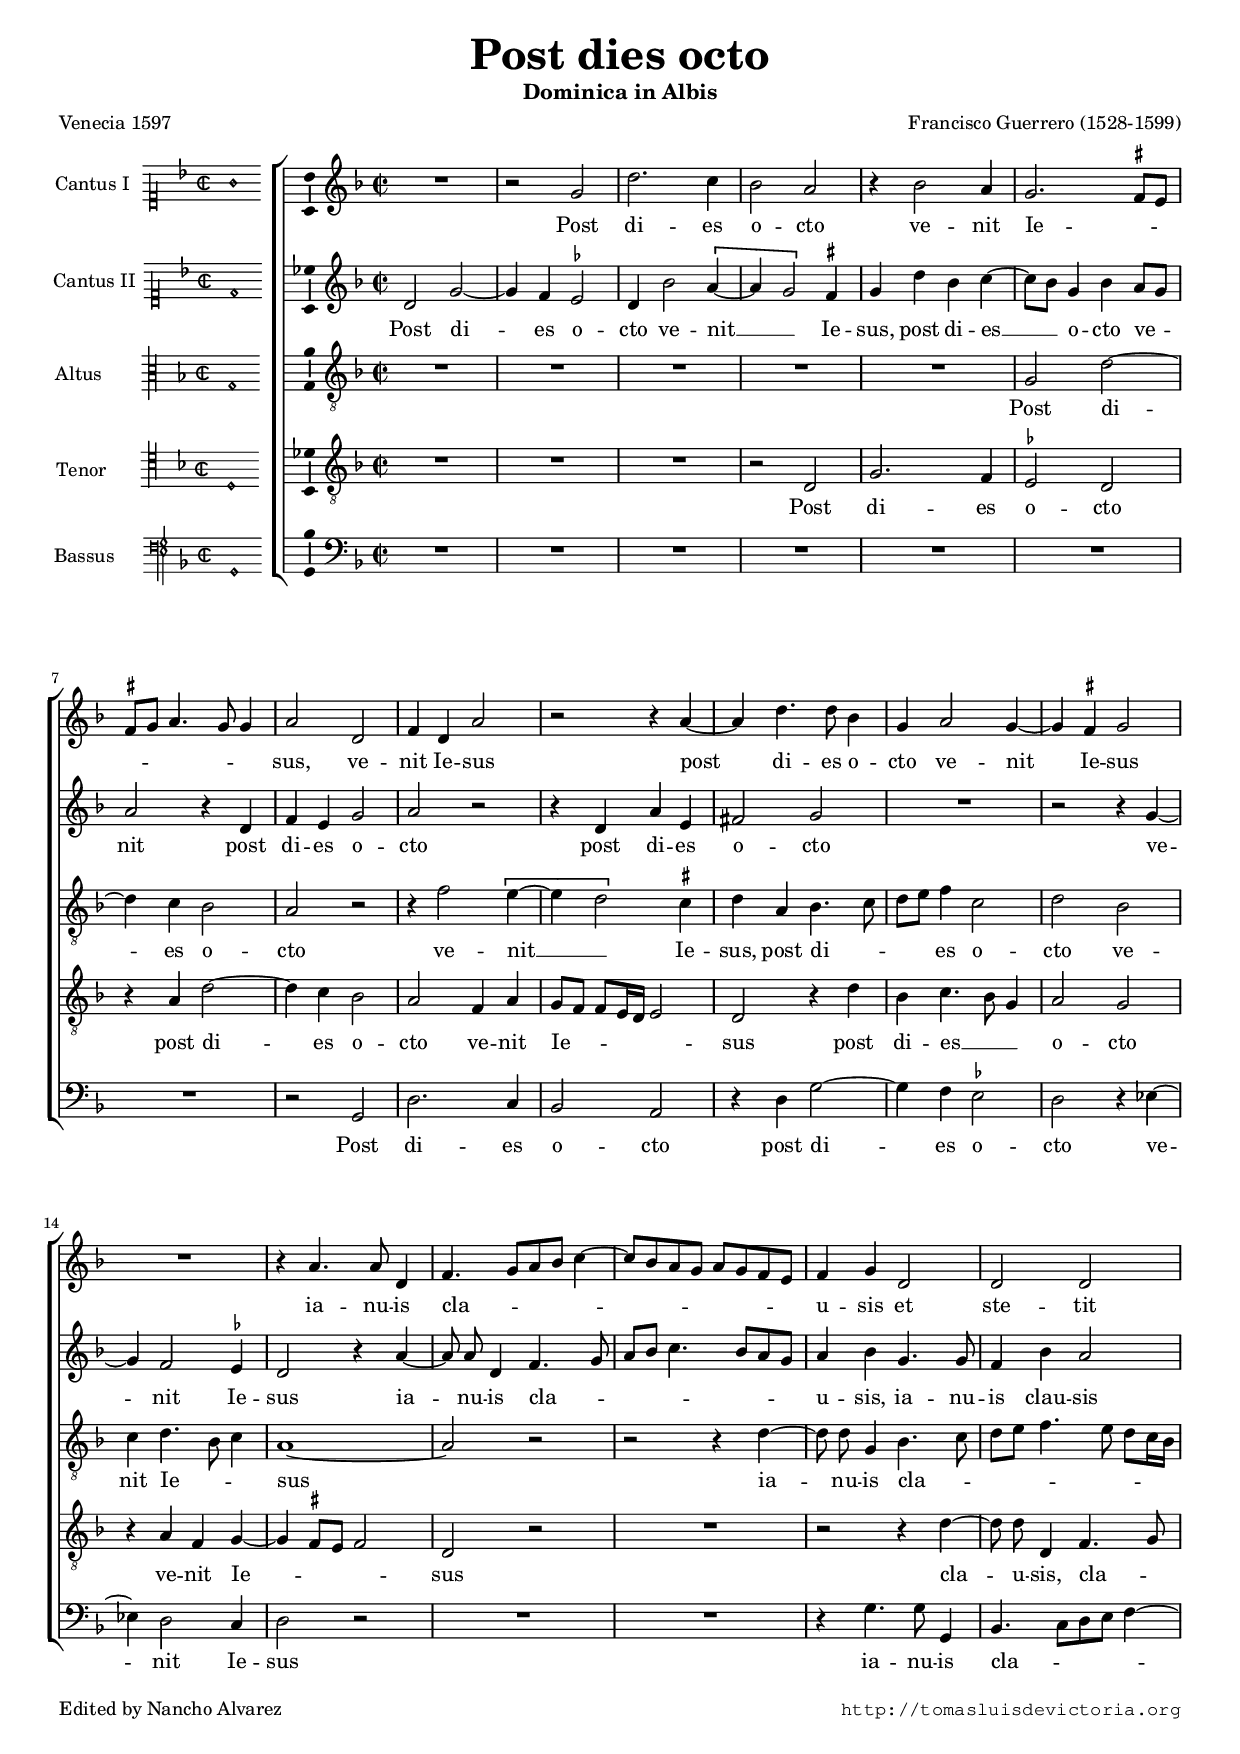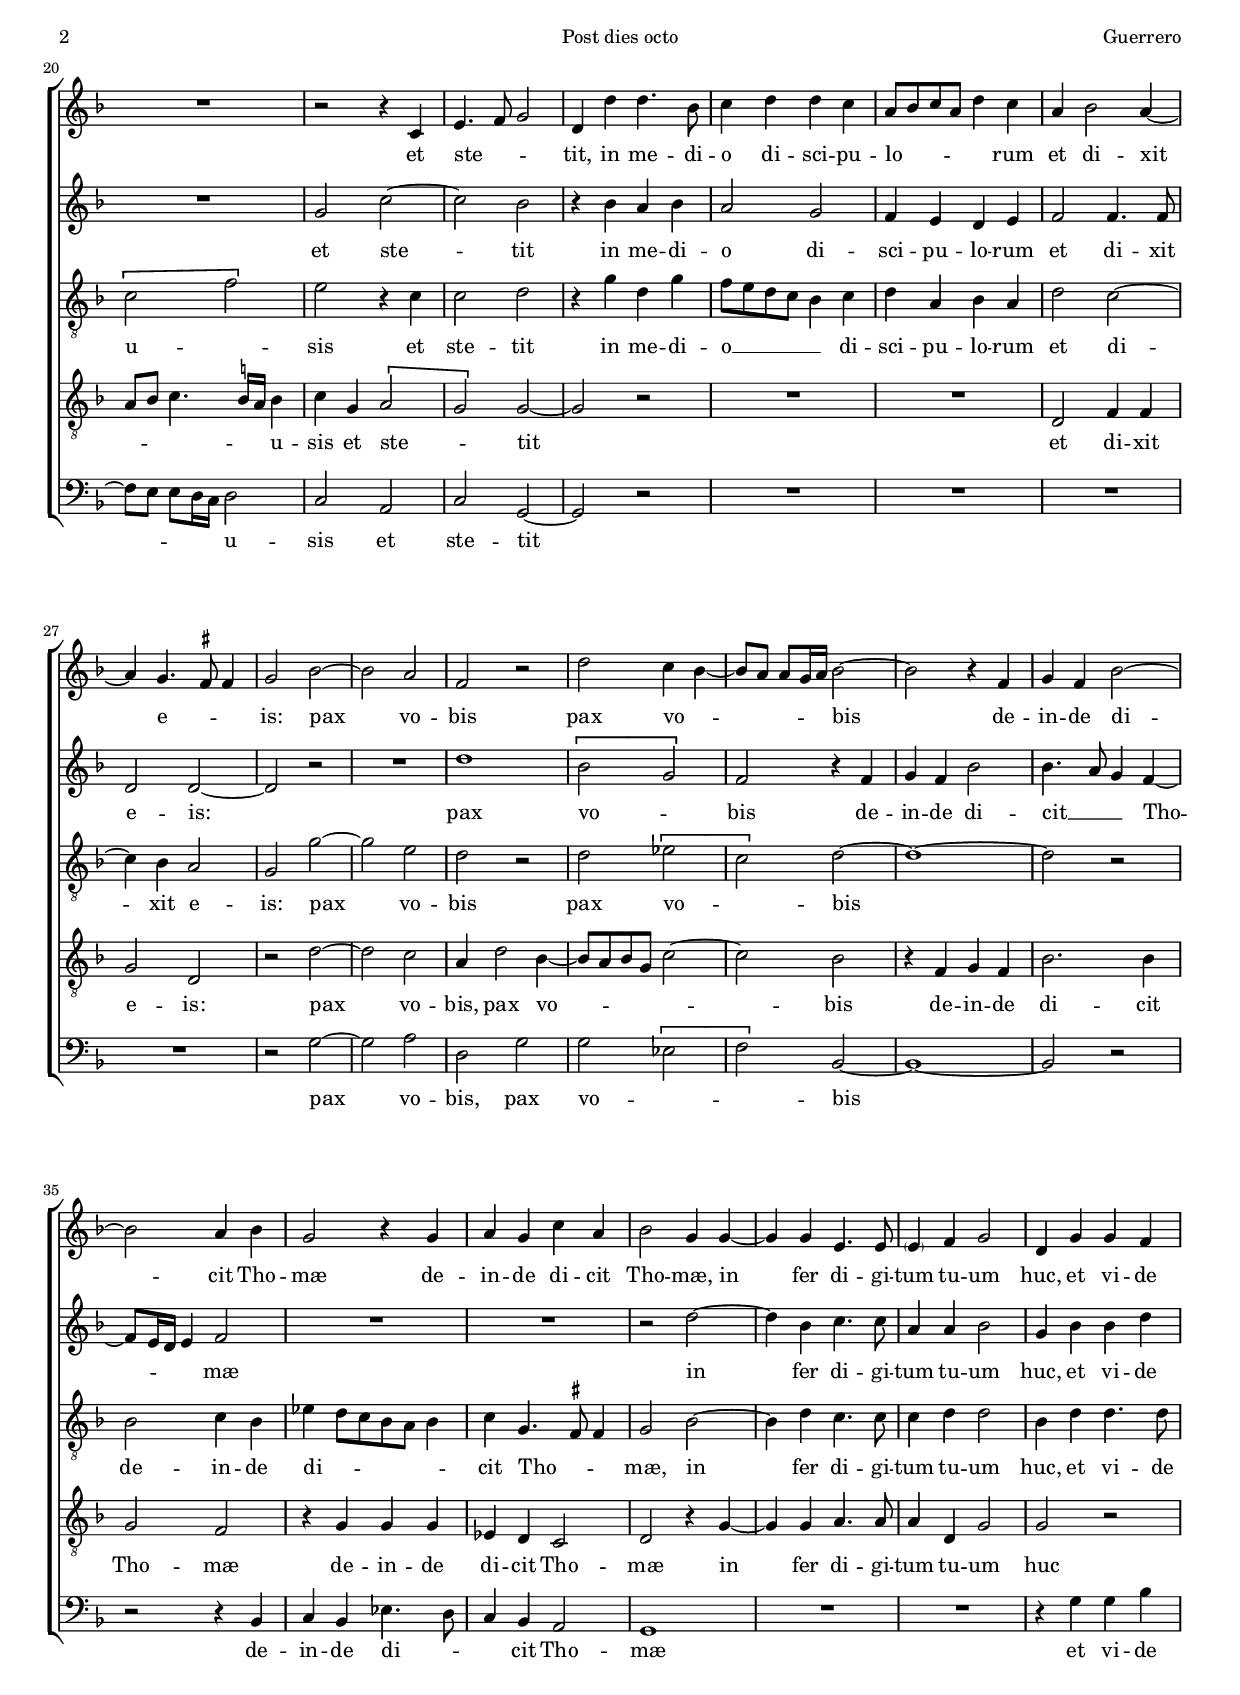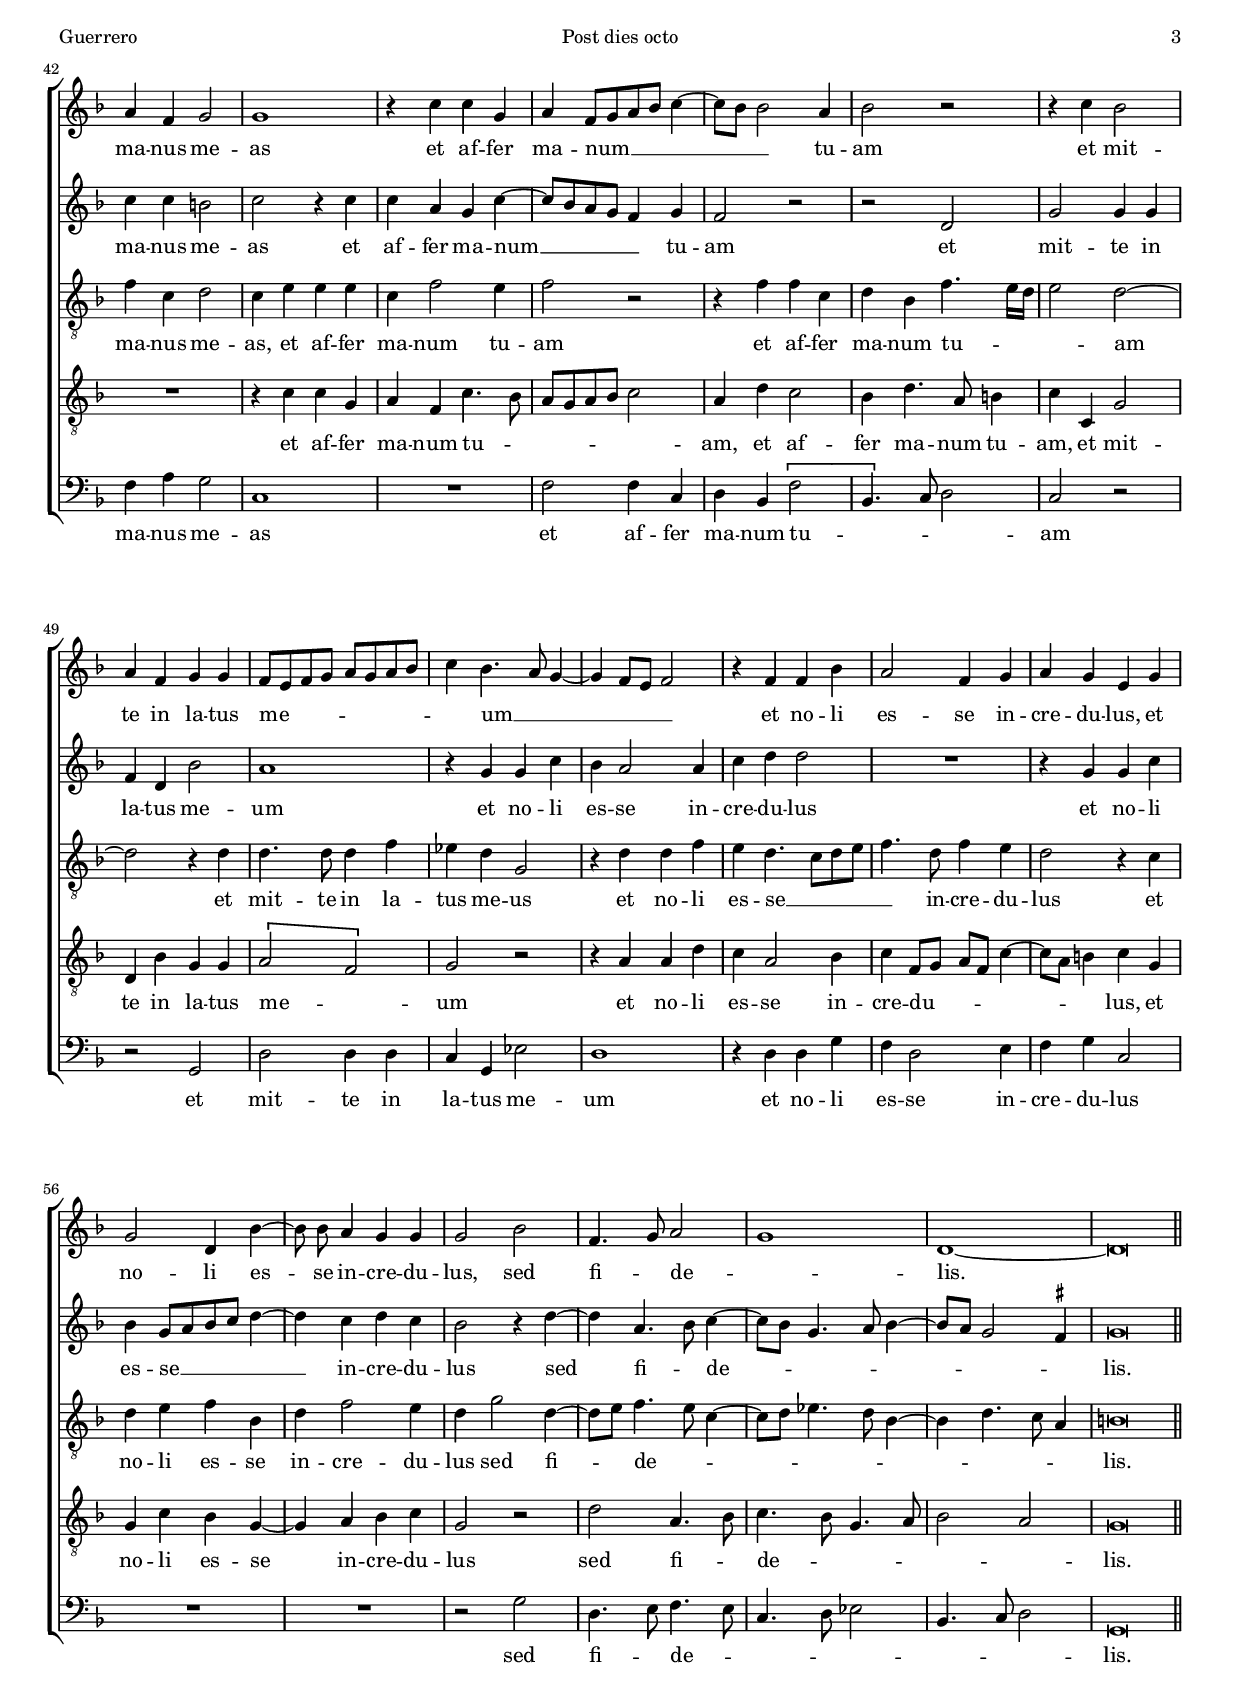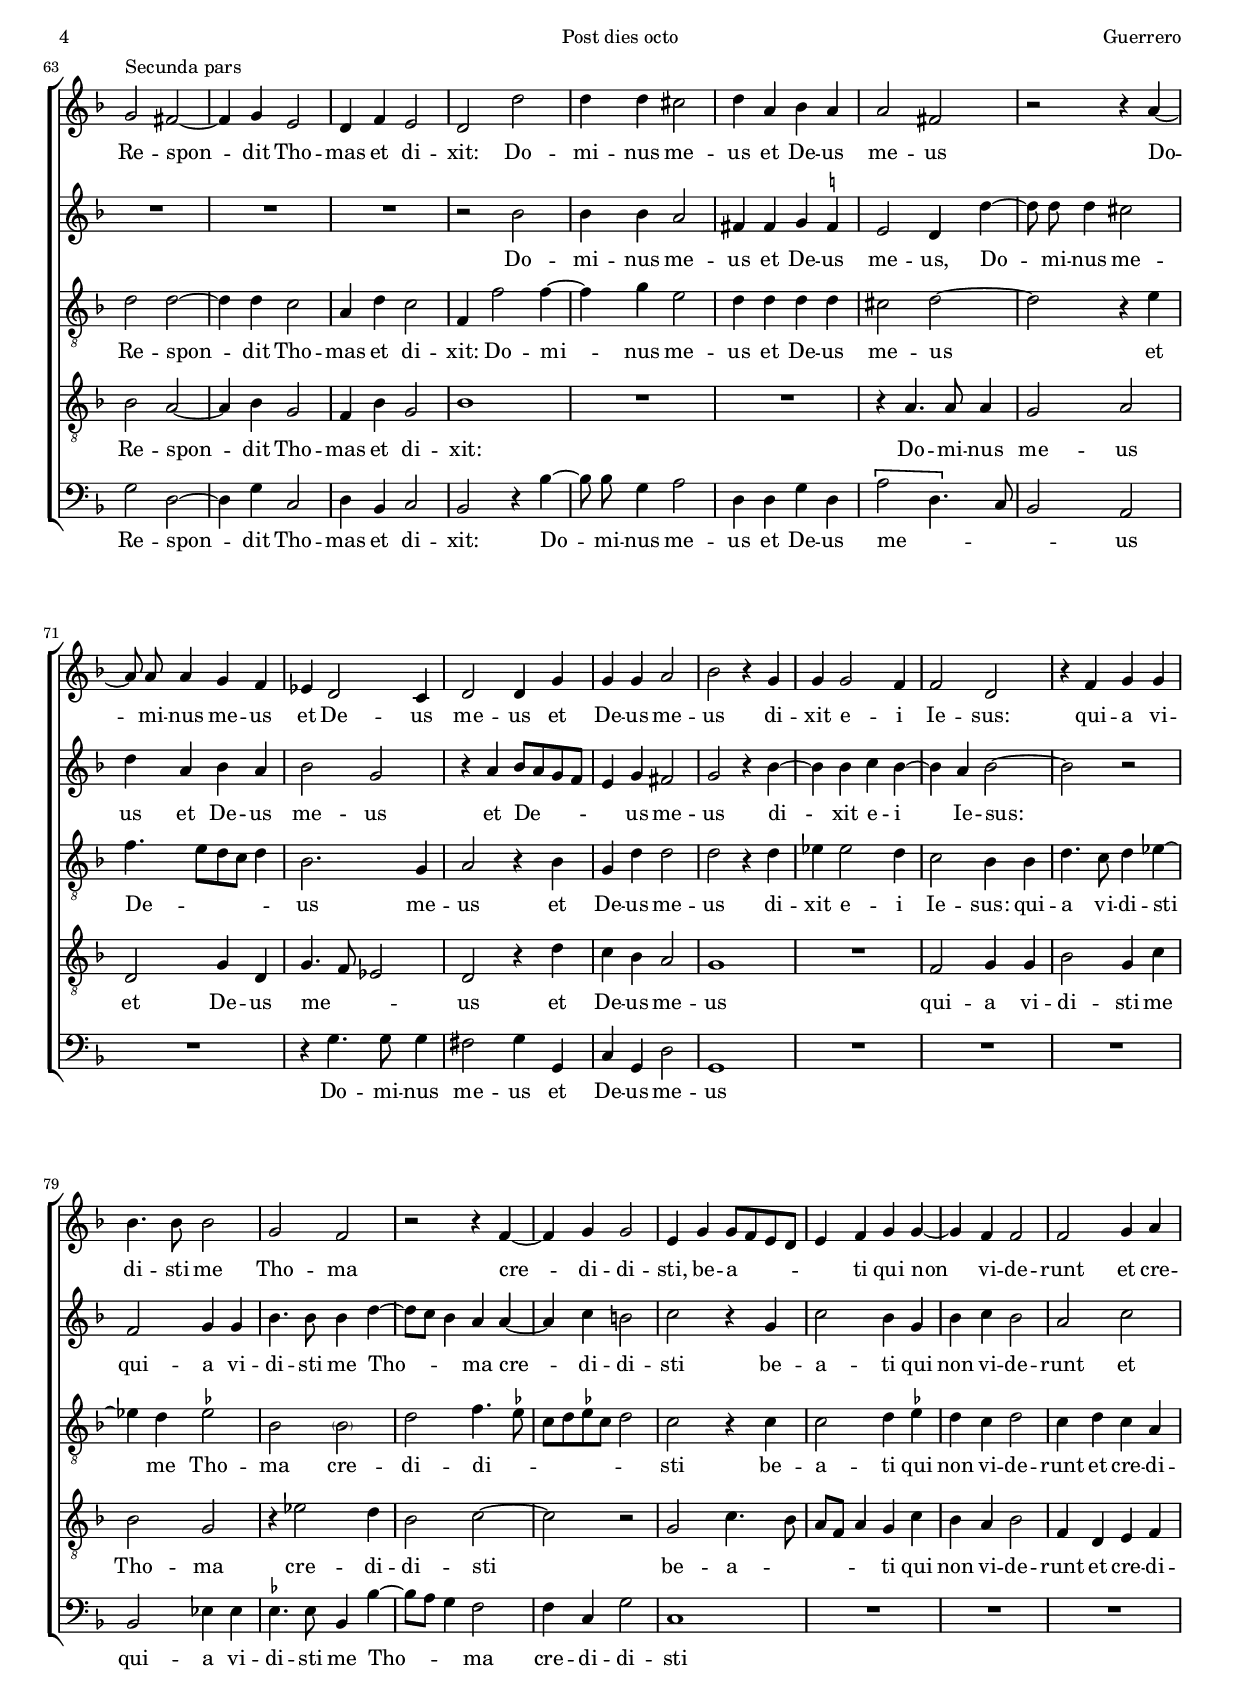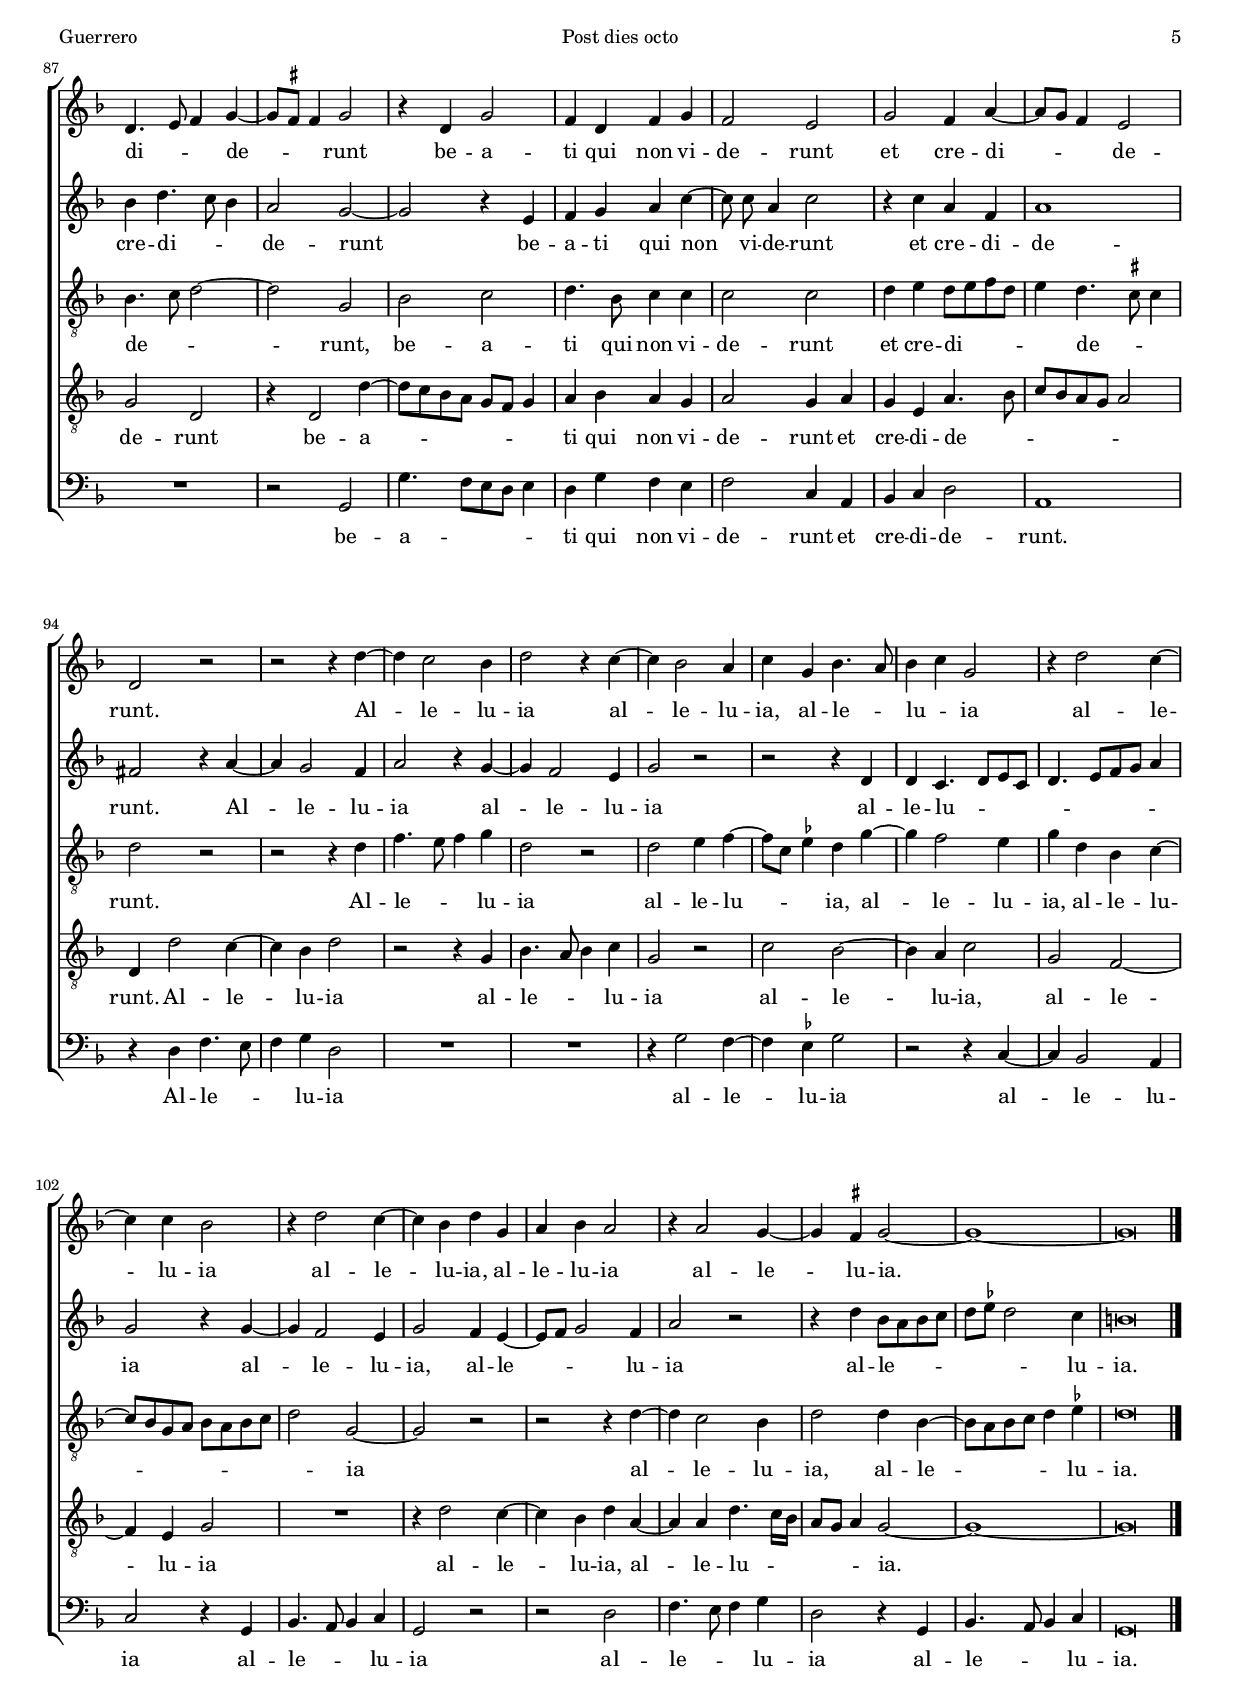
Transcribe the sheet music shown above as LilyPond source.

\version "2.18.0"

#(set-default-paper-size "a4")
#(set-global-staff-size 16.4)
#(ly:set-option 'point-and-click #f)
%mobile -s14.5 -i3.2

italicas=\override LyricText.font-shape = #'italic
rectas=\override LyricText.font-shape = #'upright
ss=\once \set suggestAccidentals = ##t
incipitwidth = 20

htitle="Post dies octo"
hcomposer="Guerrero"

\header {
	title=\markup{\fontsize #3 "Post dies octo"}
	subtitle="Dominica in Albis"
	%subsubtitle=\markup{\null \vspace #1 }
	composer="Francisco Guerrero (1528-1599)"
        pdfauthor=\composer
	%opus="(-)"
	poet=\markup{"Venecia 1597"}
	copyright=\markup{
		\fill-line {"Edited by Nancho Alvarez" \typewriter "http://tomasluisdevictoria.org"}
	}
%	tagline=""
}

global={\key f \major \time 2/2
        \skip 1*62 \bar "||" \pageBreak
	\skip 1*47 \bar "|." }

cantus=\relative c''{
	R1
	r2 g
	d'2. c4
	bes2 a
	r4 bes2 a4
	g2. \ss fis8 e
	\ss fis g a4. g8 g4
	a2 d,
	f4 d a'2
	r2 r4 a ~
	a d4. d8 bes4
	g4 a2 g4 ~
	g \ss fis g2
	R1
	r4 a4. a8 d,4
	f4. g8[ a bes] c4 ~
	c8 bes a g a g f e
	f4 g d2
	d2 d
	R1
	r2 r4 c
	e4. f8 g2
	d4 d' d4. bes8
	c4 d d c
	a8 bes c a d4 c
	a bes2 a4 ~
	a g4. \ss fis8 fis4
	g2 bes ~
	bes a
	f r
	d'2 c4 bes ~
	bes8[ a] a[ g16 a] bes2 ~
	bes r4 f
	g f bes2 ~
	bes a4 bes
	g2 r4 g
	a g c a
	bes2 g4 g ~
	g g e4. e8
	\parenthesize e4 f g2 %? d
	d4 g g f
	a f g2
	g1
	r4 c c g
	a f8[ g a bes] c4 ~
	c8 bes bes2 a4
	bes2 r
	r4 c bes2
	a4 f g g
	f8 e f g a g a bes
	c4 bes4. a8 g4 ~
	g f8 e f2
	r4 f f bes
	a2 f4 g 
	a g e g
	g2 d4 bes' ~
	bes8 \noBeam bes a4 g g
	g2 bes
	f4. g8 a2
	g1
	d1 ~
	d\breve*1/2
	\once \override TextScript.padding = #1.5
	s4*0^\markup{"Secunda pars"}
	g2 fis ~
	fis4 g e2
	d4 f e2
	d2 d'
	d4 d cis2
	d4 a bes a
	a2 fis
	r2 r4 a ~
	a8 \noBeam a a4 g f
	ees d2 c4
	d2 d4 g
	g g a2
	bes2 r4 g
	g g2 f4
	f2 d
	r4 f g g 
	bes4. bes8 bes2
	g f
	r2 r4 f ~
	f g g2
	e4 g g8 f e d
	e4 f g g ~
	g f f2
	f g4 a
	d,4. e8 f4 g ~
	g8 \ss fis8 fis4 g2
	r4 d g2
	f4 d f g
	f2 e
	g2 f4 a ~
	a8 g f4 e2
	d r
	r r4 d' ~
	d c2 bes4
	d2 r4 c ~
	c bes2 a4
	c g bes4. a8
	bes4 c g2
	r4 d'2 c4 ~
	c c bes2
	r4 d2 c4 ~
	c bes d g,
	a bes a2
	r4 a2 g4 ~
	g \ss fis g2 ~
	g1 ~
	g\breve*1/2
}

cantusdos=\relative c'{
	d2 g ~
	g4 f \ss ees2
	d4 bes'2 \[a4 ~
	a g2\] \ss fis4
	g4 d' bes c ~
	c8 bes g4 bes a8 g
	a2 r4 d,
	f e g2
	a r
	r4 d, a' e
	fis2 g
	R1
	r2 r4 g ~
	g f2 \ss ees4
	d2 r4 a' ~
	a8 \noBeam a d,4 f4. g8
	a bes c4. bes8 a g
	a4 bes g4. g8
	f4 bes a2
	R1
	g2 c ~
	c bes
	r4 bes a bes
	a2 g
	f4 e d e
	f2 f4. f8
	d2 d ~
	d r
	R1
	d'1
	\[bes2 g\]
	f r4 f
	g f bes2
	bes4. a8 g4 f ~
	f8 e16 d e4 f2
	R1*2
	r2 d' ~
	d4 bes c4. c8
	a4 a bes2
	g4 bes bes d
	c c b2
	c r4 c
	c a g c ~
	c8 bes a g f4 g
	f2 r
	r d
	g g4 g
	f d bes'2
	a1
	r4 g g c
	bes4 a2 a4
	c d d2
	R1
	r4 g, g c 
	bes g8[ a bes c] d4 ~
	d4 c d c
	bes2 r4 d ~
	d a4. bes8 c4 ~
	c8 bes g4. a8 bes4 ~
	bes8 a g2 \ss fis4
	g\breve*1/2
	R1*3
	r2 bes
	bes4 bes a2
	fis4 fis g \ss f
	e2 d4 d' ~
	d8 \noBeam d d4 cis2
	d4 a bes a
	bes2 g
	r4 a bes8 a g f
	e4 g fis2
	g2 r4 bes ~
	bes bes c bes ~
	bes a bes2 ~
	bes r
	f2 g4 g
	bes4. bes8 bes4 d ~
	d8 c bes4 a a ~
	a c b2
	c r4 g
	c2 bes4 g
	bes c bes2
	a c
	bes4 d4. c8 bes4
	a2 g ~
	g r4 e
	f g a c ~
	c8 \noBeam c a4 c2
	r4 c a f
	a1
	fis2 r4 a ~
	a g2 f4
	a2 r4 g ~
	g f2 e4
	g2 r
	r r4 d
	d c4. d8 e c
	d4. e8[ f g] a4
	g2 r4 g ~
	g f2 e4
	g2 f4 e ~
	e8 f g2 f4
	a2 r
	r4 d bes8 a bes c
	d \ss ees d2 c4
	b\breve*1/2
}

altus=\relative c'{
	R1*5
	g2 d' ~
	d4 c bes2
	a r
	r4 f'2 \[e4 ~
	e d2\] \ss cis4
	d4 a bes4. c8
	d e f4 c2
	d2 bes
	c4 d4. bes8 c4
	a1 ~
	a2 r
	r2 r4 d ~
	d8 \noBeam d g,4 bes4. c8
	d e f4. e8 d[ c16 bes] 
	\[c2 f\]
	e2 r4 c
	c2 d
	r4 g d g
	f8 e d c bes4 c
	d a bes a
	d2 c ~
	c4 bes a2
	g g' ~
	g e
	d r
	d \[ees
	c\] d ~
	d1 ~
	d2 r
	bes2 c4 bes
	ees4 d8[ c bes a] bes4
	c g4. \ss fis8 fis4
	g2 bes2 ~
	bes4 d c4. c8
	c4 d d2
	bes4 d d4. d8
	f4 c d2
	c4 e e e 
	c4 f2 e4
	f2 r
	r4 f f c
	d bes f'4. e16 d
	e2 d ~
	d r4 d 
	d4. d8 d4 f
	ees4 d g,2
	r4 d' d f
	e d4. c8 d e
	f4. d8 f4 e 
	d2 r4 c
	d e f bes,
	d4 f2 e4
	d g2 d4 ~
	d8 e f4. e8 c4 ~
	c8 d ees4. d8 bes4 ~
	bes d4. c8 a4
	b\breve*1/2
	d2 d ~
	d4 d c2
	a4 d c2
	f,4 f'2 f4 ~
	f g e2
	d4 d d d
	cis2 d ~
	d r4 e
	f4. e8[ d c] d4
	bes2. g4
	a2 r4 bes
	g d' d2
	d2 r4 d
	ees4 ees2 d4
	c2 bes4 bes
	d4. c8 d4 ees ~
	ees d \ss ees2
	bes2 \parenthesize bes %? c
	d f4. \ss ees8 
	c8 d \ss ees c d2
	c r4 c
	c2 d4 \ss ees
	d c d2
	c4 d c a
	bes4. c8 d2 ~
	d g,
	bes c
	d4. bes8 c4 c
	c2 c
	d4 e d8 e f d
	e4 d4. \ss cis8 cis4
	d2 r
	r2 r4 d
	f4. e8 f4 g
	d2 r
	d2 e4 f ~
	f8 c \ss ees4 d4 g ~
	g f2 e4
	g d bes c ~
	c8 bes g a bes a bes c
	d2 g, ~
	g r
	r2 r4 d' ~
	d4 c2 bes4
	d2 d4 bes ~
	bes8 a bes c d4 \ss ees
	d\breve*1/2
}

tenor=\relative c{
	R1*3
	r2 d
	g2. f4
	\ss ees2 d
	r4 a' d2 ~
	d4 c bes2
	a f4 a
	g8[ f] f[ e16 d] e2
	d r4 d'
	bes c4. bes8 g4
	a2 g
	r4 a f g ~
	g \ss fis8 e fis2
	d r
	R1
	r2 r4 d' ~
	d8 \noBeam d d,4 f4. g8
	a bes c4. \ss b16 a b4
	c4 g \[a2
	g\] g ~
	g r
	R1*2
	d2 f4 f
	g2 d
	r2 d' ~
	d c 
	a4 d2 bes4 ~
	bes8 a bes g c2 ~
	c bes
	r4 f g f
	bes2. bes4
	g2 f
	r4 g g g
	ees4 d c2
	d2 r4 g ~
	g g a4. a8
	a4 d, g2
	g r
	R1
	r4 c c g
	a f c'4. bes8
	a8 g a bes c2
	a4 d c2
	bes4 d4. a8 b4
	c4 c, g'2
	d4 bes' g g
	\[a2 f\]
	g2 r
	r4 a a d
	c a2 bes4
	c f,8 g a f c'4 ~
	c8 a b4 c g
	g c bes g ~
	g4 a bes c
	g2 r 
	d'2 a4. bes8
	c4. bes8 g4. a8
	bes2 a 
	g\breve*1/2
	bes2 a ~
	a4 bes g2
	f4 bes g2
	bes1
	R1*2
	r4 a4. a8 a4
	g2 a
	d,2 g4 d
	g4. f8 ees2
	d r4 d'
	c bes a2
	g1
	R1
	f2 g4 g
	bes2 g4 c
	bes2 g
	r4 ees'2 d4
	bes2 c ~
	c r
	g2 c4. bes8
	a f a4 g c
	bes a bes2
	f4 d e f
	g2 d
	r4 d2 d'4 ~
	d8 c bes a g f g4
	a bes a g
	a2 g4 a
	g4 e a4. bes8
	c bes a g a2
	d,4 d'2 c4 ~
	c bes d2
	r2 r4 g, 
	bes4. a8 bes4 c
	g2 r
	c2 bes ~
	bes4 a c2
	g f ~
	f4 e g2
	R1
	r4 d'2 c4 ~
	c bes d a ~
	a a d4. c16 bes
	a8 g a4 g2 ~
	g1 ~
	g\breve*1/2
}

bassus=\relative c{
	R1*7
	r2 g
	d'2. c4
	bes2 a
	r4 d g2 ~
	g4 f \ss ees2
	d r4 ees ~
	ees d2 c4
	d2 r 
	R1*2
	r4 g4. g8 g,4
	bes4. c8[ d e] f4 ~
	f8[ e] e[ d16 c] d2
	c2 a
	c g ~
	g r
	R1*4
	r2 g' ~
	g a
	d, g
	g \[ees
	f\] bes, ~
	bes1 ~
	bes2 r
	r r4 bes
	c bes ees4. d8 
	c4 bes a2
	g1
	R1*2
	r4 g' g bes
	f a g2
	c,1 
	R1
	f2 f4 c
	d bes \[f'2
	bes,4.\] c8 d2
	c r
	r g
	d'2 d4 d
	c4 g ees'2
	d1
	r4 d d g
	f d2 e4
	f g c,2
	R1*2
	r2 g'
	d4. e8 f4. e8
	c4. d8 ees2
	bes4. c8 d2
	g,\breve*1/2
	g'2 d ~
	d4 g c,2
	d4 bes c2
	bes r4 bes' ~
	bes8 \noBeam bes g4 a2
	d,4 d g d
	\[a'2 d,4.\] c8 
	bes2 a
	R1
	r4 g'4. g8 g4
	fis2 g4 g,
	c g d'2
	g,1
	R1*3
	bes2 ees4 ees
	\ss ees4. ees8 bes4 bes' ~
	bes8 a g4 f2
	f4 c g'2
	c,1
	R1*4
	r2 g
	g'4. f8[ e d] e4 
	d g f e
	f2 c4 a
	bes4 c d2
	a1
	r4 d f4. e8
	f4 g d2
	R1*2
	r4 g2 f4 ~
	f \ss ees4 g2
	r2 r4 c, ~
	c bes2 a4
	c2 r4 g
	bes4. a8 bes4 c
	g2 r
	r d'
	f4. e8 f4 g
	d2 r4 g,
	bes4. a8 bes4 c
	g\breve*1/2
}

textocantus=\lyricmode{
Post di -- es o -- cto
ve -- nit Ie -- _ _ _ _ _ _ _ sus,
ve -- nit Ie -- sus
post di -- es o -- cto ve -- nit Ie -- sus
ia -- nu -- is cla -- _ _ _ _ _ _ _ _ _ _ _ u -- sis et ste -- tit
et ste -- _ _ tit,
in me -- di -- o di -- sci -- pu -- lo -- _ _ _ _ rum et di -- xit e -- _ _ is:
pax vo -- bis
pax vo -- _ _ _ _ _ bis
de -- in -- de di -- cit Tho -- mæ
de -- in -- de di -- cit Tho -- mæ,
in fer di -- gi -- tum tu -- um huc,
et vi -- de ma -- nus me -- as
et af -- fer ma -- num __ _ _ _ _ _ _ tu -- am
et mit -- te in la -- tus me -- _ _ _ _ _ _ _ _ um __ _ _ _ _ _ 
et no -- li es -- se in -- cre -- du -- lus,
et no -- li es -- se in -- cre -- du -- lus,
sed fi -- _ de -- _ lis.
Re -- spon -- dit Tho -- mas et di -- xit:
Do -- mi -- nus me -- us
et De -- us me -- us
Do -- mi -- nus me -- us et De -- us me -- us
et De -- us me -- us
di -- xit e -- i Ie -- sus:
qui -- a vi -- di -- sti me Tho -- ma
cre -- di -- di -- sti,
be -- a -- _ _ _ _ ti qui non vi -- de -- runt
et cre -- di -- _ _ de -- _ _ runt
be -- a -- ti qui non vi -- de -- runt
et cre -- di -- _ _ de -- runt.
Al -- le -- lu -- ia
al -- le -- lu -- ia,
al -- le -- _ lu -- _ ia
al -- le -- lu -- ia
al -- le -- lu -- ia,
al -- le -- lu -- ia
al -- le -- lu -- ia.
}

textocantusdos=\lyricmode{
Post di -- es o -- cto ve -- nit __ _ Ie -- sus,
post di -- es __ _ o -- cto ve -- _ nit
post di -- es o -- cto
post di -- es o -- cto
ve -- nit Ie -- sus
ia -- nu -- is cla -- _ _ _ _ _ _ _ u -- sis,
ia -- nu -- is clau -- sis
et ste -- tit
in me -- di -- o di -- sci -- pu -- lo -- rum
et di -- xit e -- is:
pax vo -- _ bis
de -- in -- de di -- cit __ _ _ Tho -- _ _ _ mæ
in fer di -- gi -- tum tu -- um huc,
et vi -- de ma -- nus me -- as
et af -- fer ma -- num __ _ _ _ _ tu -- am
et mit -- te in la -- tus me -- um
et no -- li es -- se in -- cre -- du -- lus
et no -- li es -- se __ _ _ _ _ in -- cre -- du -- lus
sed fi -- _ de -- _ _ _ _ _ _ _ lis.
Do -- mi -- nus me -- us et De -- us me -- us,
Do -- mi -- nus me -- us et De -- us me -- us
et De -- _ _ _ _ us me -- us
di -- xit e -- i Ie -- sus:
qui -- a vi -- di -- sti me Tho -- _ _ ma cre -- di -- di -- sti
be -- a -- ti qui non vi -- de -- runt
et cre -- di -- _ _ de -- runt
be -- a -- ti qui non vi -- de -- runt
et cre -- di -- de -- runt.
Al -- le -- lu -- ia
al -- le -- lu -- ia
al -- le -- lu -- _ _ _ _ _ _ _ _ ia
al -- le -- lu -- ia,
al -- le -- _ _ lu -- ia
al -- le -- _ _ _ _ _ _ lu -- ia.
}

textoaltus=\lyricmode{
Post di -- es o -- cto
ve -- nit __ _ Ie -- sus,
post di -- _ _ _ es o -- cto ve -- nit Ie -- _ _ sus
ia -- nu -- is cla -- _ _ _ _ _ _ _ _ u -- _ sis
et ste -- tit
in me -- di -- o __ _ _ _ _ di -- sci -- pu -- lo -- rum et di -- xit e -- is:
pax vo -- bis
pax vo -- _ bis
de -- in -- de di -- _ _ _ _ _ cit Tho -- _ _ mæ,
in fer di -- gi -- tum tu -- um huc,
et vi -- de ma -- nus me -- as,
et af -- fer ma -- num tu -- am
et af -- fer ma -- num tu -- _ _ _ am
et mit -- te in la -- tus me -- us
et no -- li es -- se __ _ _ _ _ in -- cre -- du -- lus
et no -- li es -- se in -- cre -- du -- lus sed fi -- _ de -- _ _ _ _ _ _ _ _ _ lis.
Re -- spon -- dit Tho -- mas et di -- xit:
Do -- mi -- nus me -- us et De -- us me -- us
et De -- _ _ _ _ us me -- us
et De -- us me -- us
di -- xit e -- i Ie -- sus:
qui -- a vi -- di -- sti me Tho -- ma cre -- di -- di -- _ _ _ _ _ _ sti
be -- a -- ti qui non vi -- de -- runt et cre -- di -- de -- _ _ runt,
be -- a -- ti qui non vi -- de -- runt et cre -- di -- _ _ _ _ de -- _ _ runt.
Al -- le -- _ _ lu -- ia
al -- le -- lu -- _ _ ia,
al -- le -- lu -- ia,
al -- le -- lu -- _ _ _ _ _ _ _ _ ia
al -- le -- lu -- ia,
al -- le -- _ _ _ _ lu -- ia.
}

textotenor=\lyricmode{
Post di -- es o -- cto 
post di -- es o -- cto ve -- nit Ie -- _ _ _ _ _ sus
post di -- es __ _ _ o -- cto
ve -- nit Ie -- _ _ _ sus
cla -- u -- sis,
cla -- _ _ _ _ _ _ u -- sis et ste -- _ tit
et di -- xit e -- is:
pax vo -- bis,
pax vo -- _ _ _ _ bis
de -- in -- de di -- cit Tho -- mæ
de -- in -- de di -- cit Tho -- mæ
in fer di -- gi -- tum tu -- um huc
et af -- fer ma -- num tu -- _ _ _ _ _ _ am,
et af -- fer ma -- num tu -- am,
et mit -- te in la -- tus me -- _ um
et no -- li es -- se in -- cre -- du -- _ _ _ _ _ _ lus,
et no -- li es -- se in -- cre -- du -- lus
sed fi -- _ de -- _ _ _ _ _ lis.
Re -- spon -- dit Tho -- mas et di -- xit:
Do -- mi -- nus me -- us et De -- us me -- _ _ us
et De -- us me -- us
qui -- a vi -- di -- sti me Tho -- ma
cre -- di -- di -- sti
be -- a -- _ _ _ _ ti qui non vi -- de -- runt
et cre -- di -- de -- runt
be -- a -- _ _ _ _ _ _ ti qui non vi -- de -- runt et
cre -- di -- de -- _ _ _ _ _ _ runt.
Al -- le -- lu -- ia
al -- le -- _ _ lu -- ia
al -- le -- lu -- ia,
al -- le -- lu -- ia
al -- le -- lu -- ia,
al -- le -- lu -- _ _ _ _ _ ia.
}

textobassus=\lyricmode{
Post di -- es o -- cto
post di -- es o -- cto
ve -- nit Ie -- sus
ia -- nu -- is cla -- _ _ _ _ _ _ _ _ u -- sis
et ste -- tit
pax vo -- bis,
pax vo -- _ _ bis
de -- in -- de di -- _ _ cit Tho -- mæ
et vi -- de ma -- nus me -- as
et af -- fer ma -- num tu -- _ _ _ am
et mit -- te in la -- tus me -- um
et no -- li es -- se in -- cre -- du -- lus
sed fi -- _ de -- _ _ _ _ _ _ _ lis.
Re -- spon -- dit Tho -- mas et di -- xit:
Do -- mi -- nus me -- us
et De -- us me -- _ _ _ us
Do -- mi -- nus me -- us et De -- us me -- us
qui -- a vi -- di -- sti me Tho -- _ _ ma cre -- di -- di -- sti
be -- a -- _ _ _ _ ti qui non vi -- de -- runt et
cre -- di -- de -- runt.
Al -- le -- _ _ lu -- ia
al -- le -- lu -- ia
al -- le -- lu -- ia
al -- le -- _ _ lu -- ia
al -- le -- _ _ lu -- ia
al -- le -- _ _ lu -- ia.
}

incipitcantus=\markup{
	\score{
		{ 
		\set Staff.instrumentName="Cantus I  "
		\override NoteHead.style = #'neomensural
		\override Rest.style = #'neomensural
		\override Staff.TimeSignature.style = #'neomensural
		\cadenzaOn 
		\clef "petrucci-c1"
		\key f \major
		\time 2/2
		g'1
		} 
	\layout {
		\context {\Voice
			\remove Ligature_bracket_engraver
			\consists Mensural_ligature_engraver
		}
		line-width=\incipitwidth
		indent = 0
	}
	}
}

incipitcantusdos=\markup{
	\score{
		{ 
		\set Staff.instrumentName="Cantus II "
		\override NoteHead.style = #'neomensural
		\override Rest.style = #'neomensural
		\override Staff.TimeSignature.style = #'neomensural
		\cadenzaOn 
		\clef "petrucci-c1"
		\key f \major
		\time 2/2
		d'1
		} 
	\layout {
		\context {\Voice
			\remove Ligature_bracket_engraver
			\consists Mensural_ligature_engraver
		}
		line-width=\incipitwidth
		indent = 0
	}
	}
}

incipitaltus=\markup{
	\score{
		{ 
		\set Staff.instrumentName="Altus       "
		\override NoteHead.style = #'neomensural
		\override Rest.style = #'neomensural
		\override Staff.TimeSignature.style = #'neomensural
		\cadenzaOn 
		\clef "petrucci-c3"
		\key f \major
		\time 2/2
		g1
		} 
	\layout {
		\context {\Voice
			\remove Ligature_bracket_engraver
			\consists Mensural_ligature_engraver
		}
		line-width=\incipitwidth
		indent = 0
	}
	}
}

incipittenor=\markup{
	\score{
		{ 
		\set Staff.instrumentName="Tenor      "
		\override NoteHead.style = #'neomensural 
		\override Rest.style = #'neomensural
		\override Staff.TimeSignature.style = #'neomensural
		\cadenzaOn 
		\clef "petrucci-c4"
		\key f \major
		\time 2/2
		d1
		} 
	\layout {
		\context {\Voice
			\remove Ligature_bracket_engraver
			\consists Mensural_ligature_engraver
		}
		line-width=\incipitwidth
		indent=0
	}
	}
}

incipitbassus=\markup{
	\score{
		{ 
		\set Staff.instrumentName="Bassus     "
		\override NoteHead.style = #'neomensural 
		\override Rest.style = #'neomensural
		\override Staff.TimeSignature.style = #'neomensural
		\cadenzaOn 
		\clef "petrucci-f4"
		\key f \major
		\time 2/2
		g,1
		} 
	\layout {
		\context {\Voice
			\remove Ligature_bracket_engraver
			\consists Mensural_ligature_engraver
		}
		line-width=\incipitwidth
		indent=0
	}
	}
}



\score {\transpose c' c'{
\new ChoirStaff<<

	\new Staff <<\global
	\new Voice="v1" {
		\set Staff.instrumentName=\incipitcantus
		\clef "treble"
		\cantus }
	\new Lyrics \lyricsto "v1" {\textocantus }
	>>
	
	\new Staff <<\global
	\new Voice="v5" {
		\set Staff.instrumentName=\incipitcantusdos
		\clef "treble"
		\cantusdos }
	\new Lyrics \lyricsto "v5" {\textocantusdos }
	>>

	\new Staff <<\global
	\new Voice="v2" {
		\set Staff.instrumentName=\incipitaltus
		\clef "G_8"
		\altus }
	\new Lyrics \lyricsto "v2" {\textoaltus }
	>>
	
	\new Staff <<\global
	\new Voice="v3" {
		\set Staff.instrumentName=\incipittenor
		\clef "G_8"
		\tenor }
	\new Lyrics \lyricsto "v3" {\textotenor }
	>>

	\new Staff <<\global
	\new Voice="v4" {
		\set Staff.instrumentName=\incipitbassus
		\clef "bass"
		\bassus }
	\new Lyrics \lyricsto "v4" {\textobassus }
	>>
	
>>

	}%transpose

\layout{ 
	\context {\Lyrics 
		\override VerticalAxisGroup.staff-affinity = #UP
		\override VerticalAxisGroup.nonstaff-relatedstaff-spacing =
			#'((basic-distance . 0) (minimum-distance . 0) (padding . 1))
		\override LyricText.font-size = #1.2
		\override LyricHyphen.minimum-distance = #0.5
	}
	\context {\Score 
		tempoHideNote = ##t
		\override BarNumber.padding = #2 
	}
	\context {\Voice 
		%melismaBusyProperties = #'()
		%autoBeaming = ##f
	}
	\context {\Staff 
                %\RemoveEmptyStaves
                %\override VerticalAxisGroup.remove-first = ##t
		\override VerticalAxisGroup.staff-staff-spacing =
			#'((basic-distance . 11) (minimum-distance . 0) (padding . 1))
		\consists Ambitus_engraver 
		\override LigatureBracket.padding = #1
	}
}

%\midi { \mtempo }

}


\paper{
	evenHeaderMarkup=\markup  \fill-line { \fromproperty #'page:page-number-string \htitle \hcomposer }
	oddHeaderMarkup= \markup  \fill-line { \on-the-fly #not-first-page \hcomposer \on-the-fly #not-first-page \htitle \on-the-fly #not-first-page \fromproperty #'page:page-number-string }
	%system-count=20
	%page-count = 8
	systems-per-page = 3
	ragged-last-bottom = ##f
	indent=3.8\cm
	system-system-spacing =
	#'((basic-distance . 20) (minimum-distance . 0) (padding . 5))
	top-system-spacing = % header
	#'((basic-distance . 9) (minimum-distance . 0) (padding . 0))
	last-bottom-spacing = % footer
	#'((basic-distance . 12) (minimum-distance . 0) (padding . 0))
	markup-system-spacing.padding = #1.5
}
